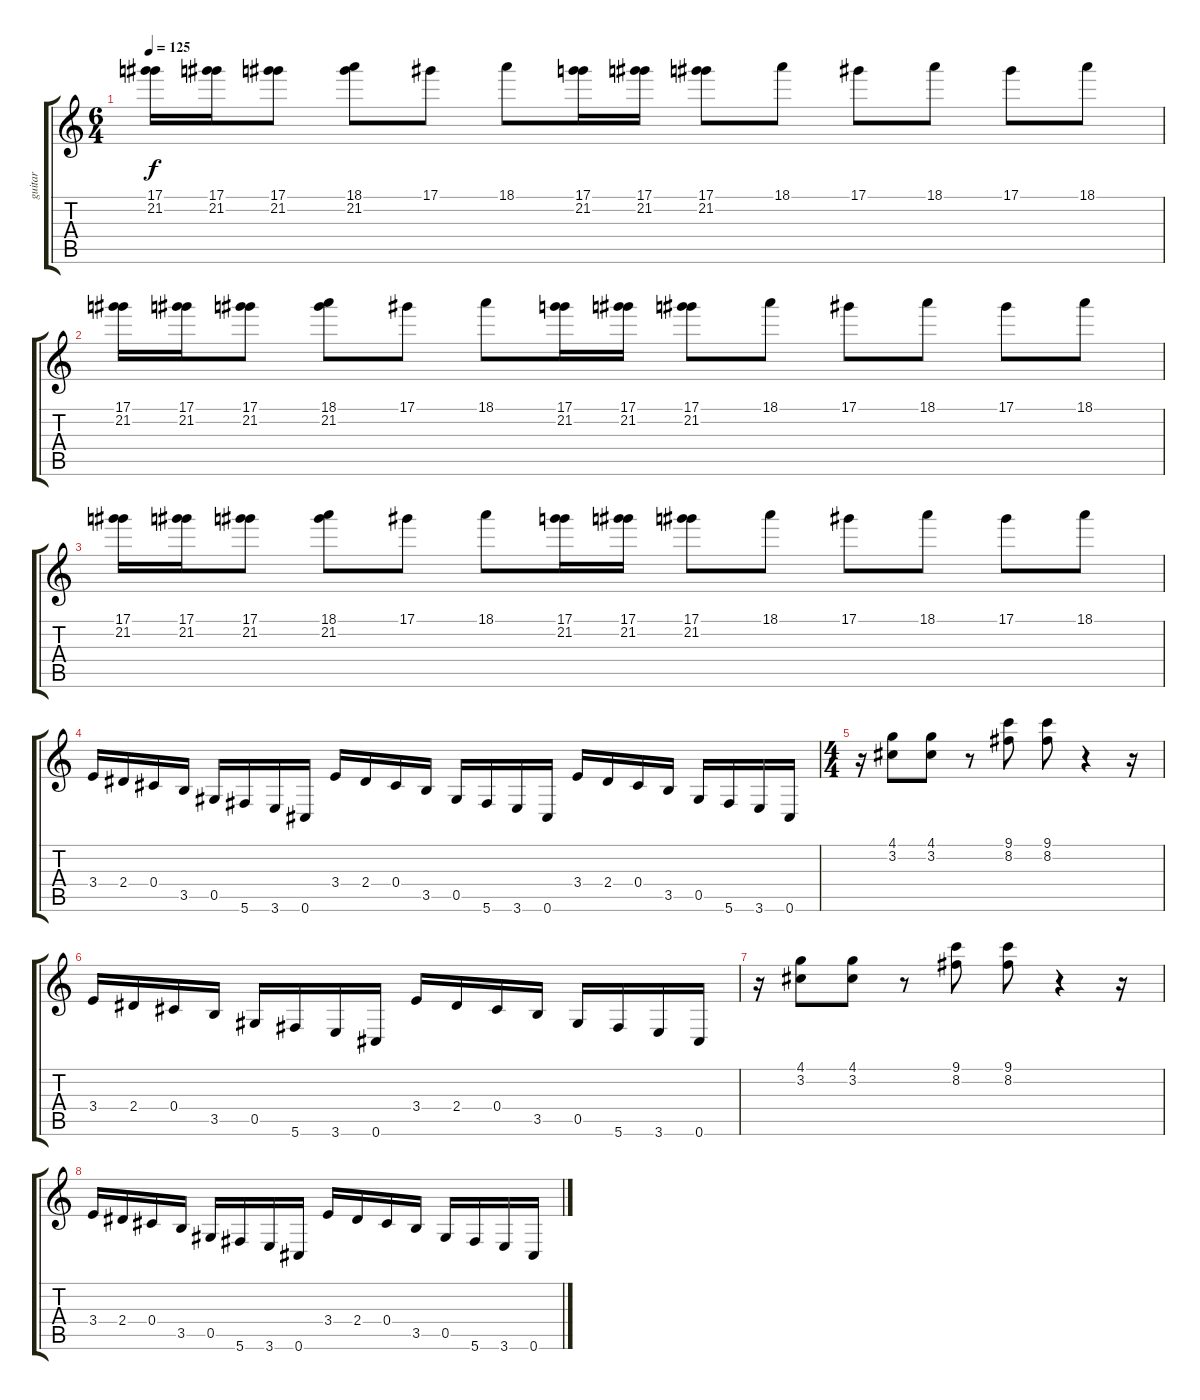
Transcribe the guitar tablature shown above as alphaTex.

\track ("guitar" "guitar") {instrument overdrivenguitar}
\staff {score tabs}
\tuning (Eb4 Bb3 Gb3 Db3 Ab2 Db2) {hide}
\ts (6 4)
\tempo 125
\clef g2
\ks c
(17.1 21.2).16{dy f} (17.1 21.2).16 (17.1 21.2).8 (18.1 21.2).8 17.1.8 18.1.8 (17.1 21.2).16 (17.1 21.2).16 (17.1 21.2).8 18.1.8 17.1.8 18.1.8 17.1.8 18.1.8 |
(17.1 21.2).16 (17.1 21.2).16 (17.1 21.2).8 (18.1 21.2).8 17.1.8 18.1.8 (17.1 21.2).16 (17.1 21.2).16 (17.1 21.2).8 18.1.8 17.1.8 18.1.8 17.1.8 18.1.8 |
(17.1 21.2).16 (17.1 21.2).16 (17.1 21.2).8 (18.1 21.2).8 17.1.8 18.1.8 (17.1 21.2).16 (17.1 21.2).16 (17.1 21.2).8 18.1.8 17.1.8 18.1.8 17.1.8 18.1.8 |
3.4.16 2.4.16 0.4.16 3.5.16 0.5.16 5.6.16 3.6.16 0.6.16 3.4.16 2.4.16 0.4.16 3.5.16 0.5.16 5.6.16 3.6.16 0.6.16 3.4.16 2.4.16 0.4.16 3.5.16 0.5.16 5.6.16 3.6.16 0.6.16 |
\ts (4 4)
r.16 (4.1 3.2).8 (4.1 3.2).8 r.8 (9.1 8.2).8 (9.1 8.2).8 r.4 r.16 |
3.4.16 2.4.16 0.4.16 3.5.16 0.5.16 5.6.16 3.6.16 0.6.16 3.4.16 2.4.16 0.4.16 3.5.16 0.5.16 5.6.16 3.6.16 0.6.16 |
r.16 (4.1 3.2).8 (4.1 3.2).8 r.8 (9.1 8.2).8 (9.1 8.2).8 r.4 r.16 |
3.4.16 2.4.16 0.4.16 3.5.16 0.5.16 5.6.16 3.6.16 0.6.16 3.4.16 2.4.16 0.4.16 3.5.16 0.5.16 5.6.16 3.6.16 0.6.16
